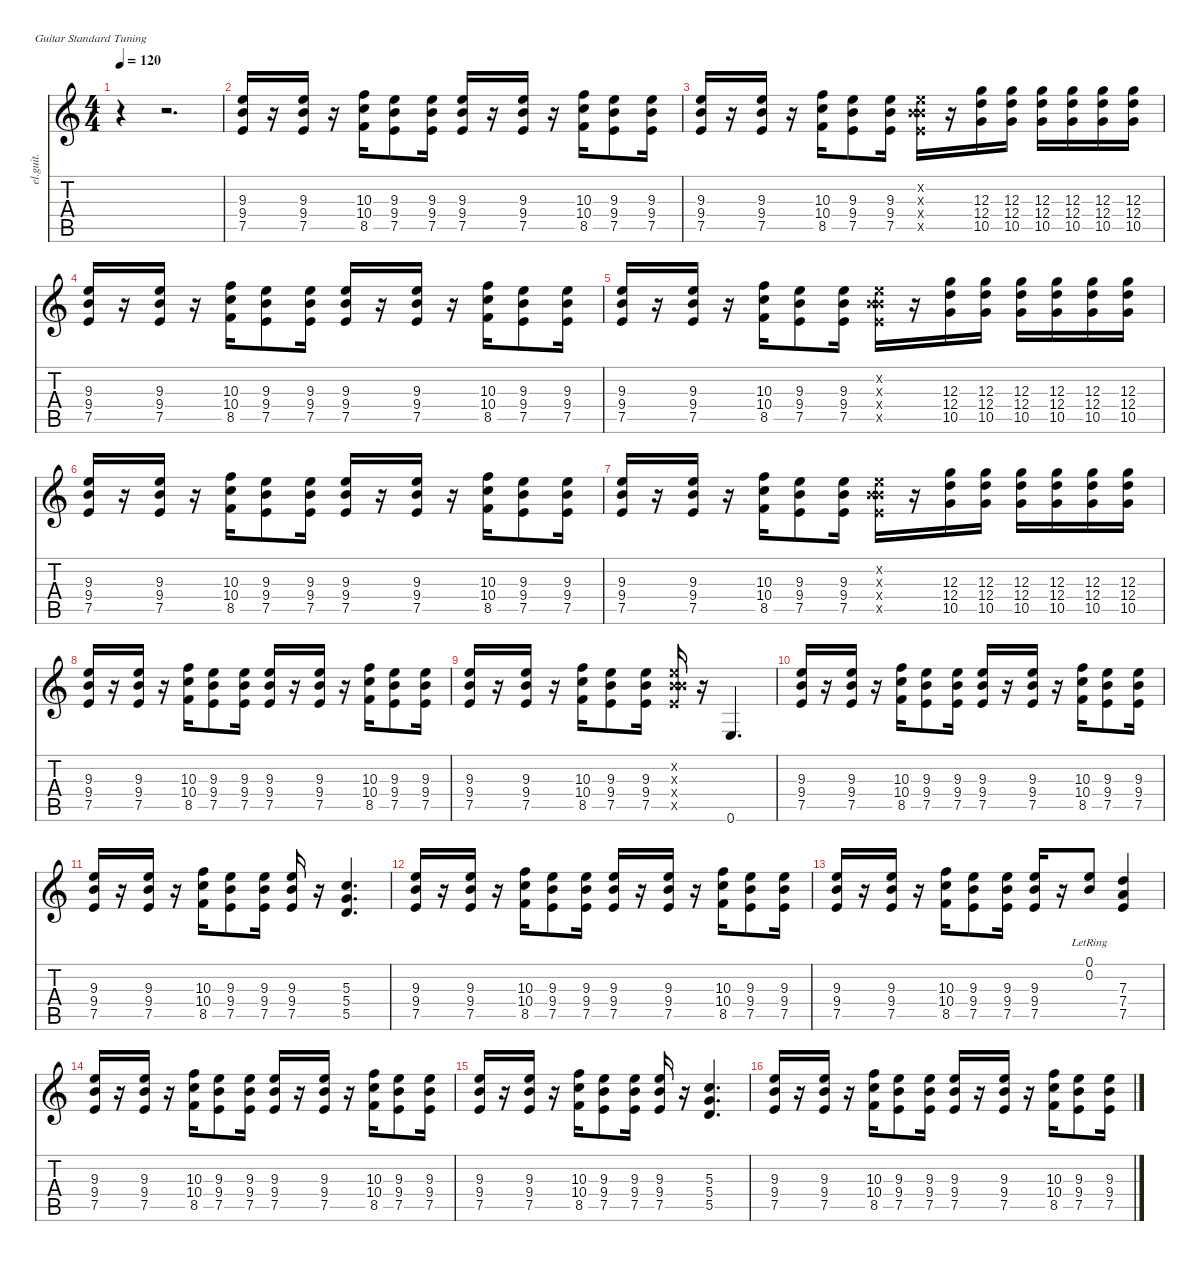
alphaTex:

\defaultSystemsLayout 4
\hideDynamics
\bracketExtendMode nobrackets
\otherSystemsTrackNameOrientation horizontal
\track ("Joe Rhythm" "el.guit.") {instrument electricguitarclean}
\staff {score tabs}
\tuning (E4 B3 G3 D3 A2 E2)
\ts (4 4)
\tempo 120
\clef g2
\ks c
r.4{dy f instrument electricguitarclean beam Down} r.2{d beam Down} |
(9.3 9.4 7.5).16{beam Up} r.16{beam Up} (9.3 9.4 7.5).16{beam Up} r.16{beam Up} (10.3 10.4 8.5).16{beam Down} (9.3 9.4 7.5).8{beam Down} (9.3 9.4 7.5).16{beam Down} (9.3 9.4 7.5).16{beam Up} r.16{beam Up} (9.3 9.4 7.5).16{beam Up} r.16{beam Up} (10.3 10.4 8.5).16{beam Down} (9.3 9.4 7.5).8{beam Down} (9.3 9.4 7.5).16{beam Down} |
(9.3 9.4 7.5).16{beam Up} r.16{beam Up} (9.3 9.4 7.5).16{beam Up} r.16{beam Up} (10.3 10.4 8.5).16{beam Down} (9.3 9.4 7.5).8{beam Down} (9.3 9.4 7.5).16{beam Down} (0.2{x} 9.3{x} 9.4{x} 7.5{x}).16{beam Down} r.16{beam Down} (12.3 12.4 10.5).16{beam Down} (12.3 12.4 10.5).16{beam Down} (12.3 12.4 10.5).16{beam Down} (12.3 12.4 10.5).16{beam Down} (12.3 12.4 10.5).16{beam Down} (12.3 12.4 10.5).16{beam Down} |
(9.3 9.4 7.5).16{beam Up} r.16{beam Up} (9.3 9.4 7.5).16{beam Up} r.16{beam Up} (10.3 10.4 8.5).16{beam Down} (9.3 9.4 7.5).8{beam Down} (9.3 9.4 7.5).16{beam Down} (9.3 9.4 7.5).16{beam Up} r.16{beam Up} (9.3 9.4 7.5).16{beam Up} r.16{beam Up} (10.3 10.4 8.5).16{beam Down} (9.3 9.4 7.5).8{beam Down} (9.3 9.4 7.5).16{beam Down} |
(9.3 9.4 7.5).16{beam Up} r.16{beam Up} (9.3 9.4 7.5).16{beam Up} r.16{beam Up} (10.3 10.4 8.5).16{beam Down} (9.3 9.4 7.5).8{beam Down} (9.3 9.4 7.5).16{beam Down} (0.2{x} 9.3{x} 9.4{x} 7.5{x}).16{beam Down} r.16{beam Down} (12.3 12.4 10.5).16{beam Down} (12.3 12.4 10.5).16{beam Down} (12.3 12.4 10.5).16{beam Down} (12.3 12.4 10.5).16{beam Down} (12.3 12.4 10.5).16{beam Down} (12.3 12.4 10.5).16{beam Down} |
(9.3 9.4 7.5).16{beam Up} r.16{beam Up} (9.3 9.4 7.5).16{beam Up} r.16{beam Up} (10.3 10.4 8.5).16{beam Down} (9.3 9.4 7.5).8{beam Down} (9.3 9.4 7.5).16{beam Down} (9.3 9.4 7.5).16{beam Up} r.16{beam Up} (9.3 9.4 7.5).16{beam Up} r.16{beam Up} (10.3 10.4 8.5).16{beam Down} (9.3 9.4 7.5).8{beam Down} (9.3 9.4 7.5).16{beam Down} |
(9.3 9.4 7.5).16{beam Up} r.16{beam Up} (9.3 9.4 7.5).16{beam Up} r.16{beam Up} (10.3 10.4 8.5).16{beam Down} (9.3 9.4 7.5).8{beam Down} (9.3 9.4 7.5).16{beam Down} (0.2{x} 9.3{x} 9.4{x} 7.5{x}).16{beam Down} r.16{beam Down} (12.3 12.4 10.5).16{beam Down} (12.3 12.4 10.5).16{beam Down} (12.3 12.4 10.5).16{beam Down} (12.3 12.4 10.5).16{beam Down} (12.3 12.4 10.5).16{beam Down} (12.3 12.4 10.5).16{beam Down} |
(9.3 9.4 7.5).16{beam Up} r.16{beam Up} (9.3 9.4 7.5).16{beam Up} r.16{beam Up} (10.3 10.4 8.5).16{beam Down} (9.3 9.4 7.5).8{beam Down} (9.3 9.4 7.5).16{beam Down} (9.3 9.4 7.5).16{beam Up} r.16{beam Up} (9.3 9.4 7.5).16{beam Up} r.16{beam Up} (10.3 10.4 8.5).16{beam Down} (9.3 9.4 7.5).8{beam Down} (9.3 9.4 7.5).16{beam Down} |
(9.3 9.4 7.5).16{beam Up} r.16{beam Up} (9.3 9.4 7.5).16{beam Up} r.16{beam Up} (10.3 10.4 8.5).16{beam Down} (9.3 9.4 7.5).8{beam Down} (9.3 9.4 7.5).16{beam Down} (0.2{x} 9.3{x} 9.4{x} 7.5{x}).16{beam Up} r.16{beam Up} 0.6.4{d beam Up} |
(9.3 9.4 7.5).16{beam Up} r.16{beam Up} (9.3 9.4 7.5).16{beam Up} r.16{beam Up} (10.3 10.4 8.5).16{beam Down} (9.3 9.4 7.5).8{beam Down} (9.3 9.4 7.5).16{beam Down} (9.3 9.4 7.5).16{beam Up} r.16{beam Up} (9.3 9.4 7.5).16{beam Up} r.16{beam Up} (10.3 10.4 8.5).16{beam Down} (9.3 9.4 7.5).8{beam Down} (9.3 9.4 7.5).16{beam Down} |
(9.3 9.4 7.5).16{beam Up} r.16{beam Up} (9.3 9.4 7.5).16{beam Up} r.16{beam Up} (10.3 10.4 8.5).16{beam Down} (9.3 9.4 7.5).8{beam Down} (9.3 9.4 7.5).16{beam Down} (9.3 9.4 7.5).16{beam Up} r.16{beam Up} (5.3 5.4 5.5).4{d beam Up} |
(9.3 9.4 7.5).16{beam Up} r.16{beam Up} (9.3 9.4 7.5).16{beam Up} r.16{beam Up} (10.3 10.4 8.5).16{beam Down} (9.3 9.4 7.5).8{beam Down} (9.3 9.4 7.5).16{beam Down} (9.3 9.4 7.5).16{beam Up} r.16{beam Up} (9.3 9.4 7.5).16{beam Up} r.16{beam Up} (10.3 10.4 8.5).16{beam Down} (9.3 9.4 7.5).8{beam Down} (9.3 9.4 7.5).16{beam Down} |
(9.3 9.4 7.5).16{beam Up} r.16{beam Up} (9.3 9.4 7.5).16{beam Up} r.16{beam Up} (10.3 10.4 8.5).16{beam Down} (9.3 9.4 7.5).8{beam Down} (9.3 9.4 7.5).16{beam Down} (9.3 9.4 7.5).16{beam Up} r.16{beam Up} (0.1{lr} 0.2{lr}).8{beam Up} (7.3 7.4 7.5).4{beam Up} |
(9.3 9.4 7.5).16{beam Up} r.16{beam Up} (9.3 9.4 7.5).16{beam Up} r.16{beam Up} (10.3 10.4 8.5).16{beam Down} (9.3 9.4 7.5).8{beam Down} (9.3 9.4 7.5).16{beam Down} (9.3 9.4 7.5).16{beam Up} r.16{beam Up} (9.3 9.4 7.5).16{beam Up} r.16{beam Up} (10.3 10.4 8.5).16{beam Down} (9.3 9.4 7.5).8{beam Down} (9.3 9.4 7.5).16{beam Down} |
(9.3 9.4 7.5).16{beam Up} r.16{beam Up} (9.3 9.4 7.5).16{beam Up} r.16{beam Up} (10.3 10.4 8.5).16{beam Down} (9.3 9.4 7.5).8{beam Down} (9.3 9.4 7.5).16{beam Down} (9.3 9.4 7.5).16{beam Up} r.16{beam Up} (5.3 5.4 5.5).4{d beam Up} |
(9.3 9.4 7.5).16{beam Up} r.16{beam Up} (9.3 9.4 7.5).16{beam Up} r.16{beam Up} (10.3 10.4 8.5).16{beam Down} (9.3 9.4 7.5).8{beam Down} (9.3 9.4 7.5).16{beam Down} (9.3 9.4 7.5).16{beam Up} r.16{beam Up} (9.3 9.4 7.5).16{beam Up} r.16{beam Up} (10.3 10.4 8.5).16{beam Down} (9.3 9.4 7.5).8{beam Down} (9.3 9.4 7.5).16{beam Down}
